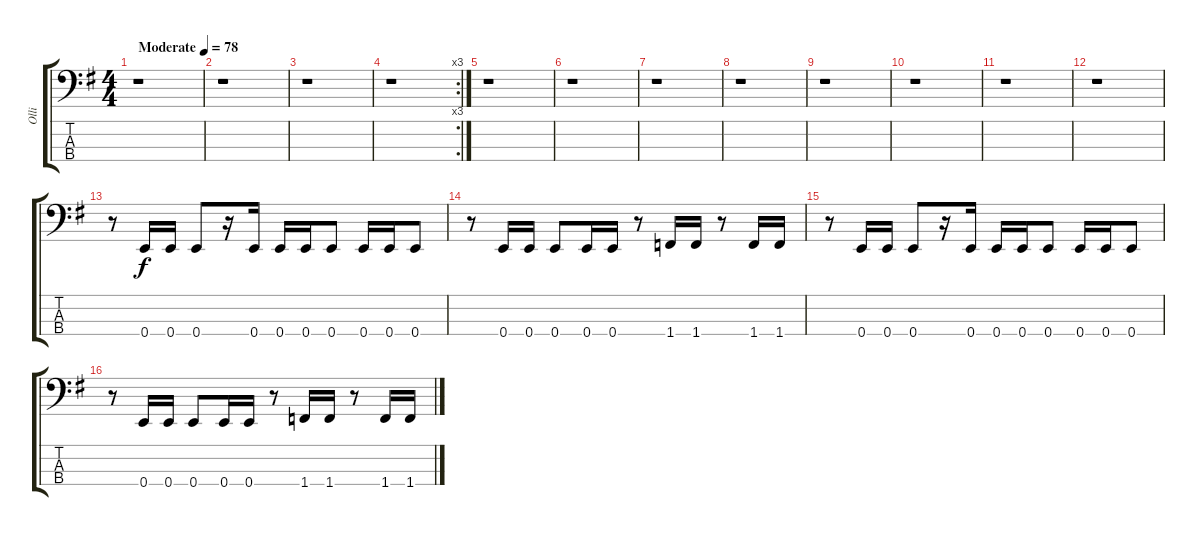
\track ("Olli" "Olli") {instrument electricbassfinger}
\staff {score tabs}
\tuning (G2 D2 A1 E1) {hide}
\ts (4 4)
\tempo (78 "Moderate")
\clef f4
\ks g
r.1{dy f instrument electricbassfinger} |
r.1 |
r.1 |
\rc 3
r.1 |
r.1 |
r.1 |
r.1 |
r.1 |
r.1 |
r.1 |
r.1 |
r.1 |
r.8 0.4.16 0.4.16 0.4.8 r.16 0.4.16 0.4.16 0.4.16 0.4.8 0.4.16 0.4.16 0.4.8 |
r.8 0.4.16 0.4.16 0.4.8 0.4.16 0.4.16 r.8 1.4.16 1.4.16 r.8 1.4.16 1.4.16 |
r.8 0.4.16 0.4.16 0.4.8 r.16 0.4.16 0.4.16 0.4.16 0.4.8 0.4.16 0.4.16 0.4.8 |
r.8 0.4.16 0.4.16 0.4.8 0.4.16 0.4.16 r.8 1.4.16 1.4.16 r.8 1.4.16 1.4.16
